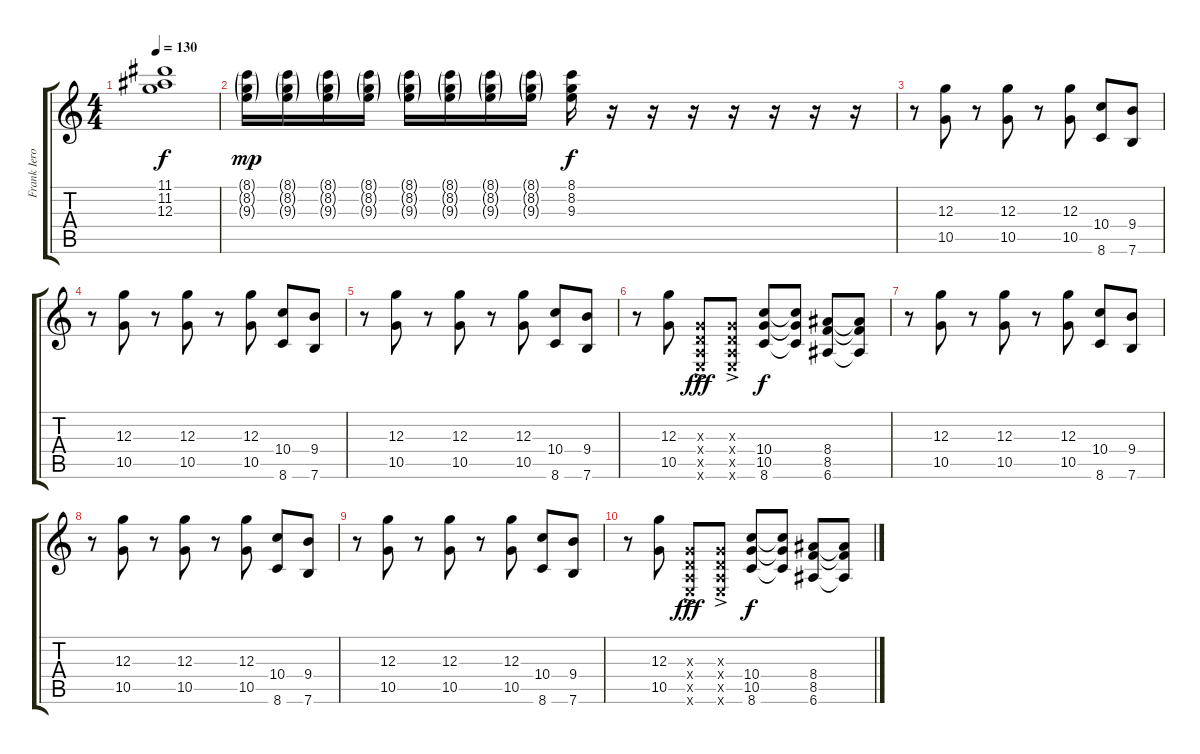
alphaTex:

\track ("Frank Iero - Guitar 2" "Frank Iero") {instrument distortionguitar}
\staff {score tabs}
\tuning (E4 B3 G3 D3 A2 E2) {hide}
\ts (4 4)
\tempo 130
\clef g2
\ks c
(11.1 11.2 12.3).1{dy f} |
(8.1{g} 8.2{g} 9.3{g}).16{dy mp} (8.1{g} 8.2{g} 9.3{g}).16 (8.1{g} 8.2{g} 9.3{g}).16 (8.1{g} 8.2{g} 9.3{g}).16 (8.1{g} 8.2{g} 9.3{g}).16 (8.1{g} 8.2{g} 9.3{g}).16 (8.1{g} 8.2{g} 9.3{g}).16 (8.1{g} 8.2{g} 9.3{g}).16 (8.1 8.2 9.3).16{dy f} r.16 r.16 r.16 r.16 r.16 r.16 r.16 |
r.8{instrument distortionguitar} (12.3 10.5).8 r.8 (12.3 10.5).8 r.8 (12.3 10.5).8 (10.4 8.6).8 (9.4 7.6).8 |
r.8 (12.3 10.5).8 r.8 (12.3 10.5).8 r.8 (12.3 10.5).8 (10.4 8.6).8 (9.4 7.6).8 |
r.8 (12.3 10.5).8 r.8 (12.3 10.5).8 r.8 (12.3 10.5).8 (10.4 8.6).8 (9.4 7.6).8 |
r.8 (12.3 10.5).8 (0.3{ac x} 0.4{ac x} 0.5{ac x} 0.6{ac x}).8{dy fff} (0.3{ac x} 0.4{ac x} 0.5{ac x} 0.6{ac x}).8 (10.4 10.5 8.6).8{dy f} (10.4{t} 10.5{t} 8.6{t}).8 (8.4 8.5 6.6).8 (8.4{t} 8.5{t} 6.6{t}).8 |
r.8{instrument distortionguitar} (12.3 10.5).8 r.8 (12.3 10.5).8 r.8 (12.3 10.5).8 (10.4 8.6).8 (9.4 7.6).8 |
r.8 (12.3 10.5).8 r.8 (12.3 10.5).8 r.8 (12.3 10.5).8 (10.4 8.6).8 (9.4 7.6).8 |
r.8 (12.3 10.5).8 r.8 (12.3 10.5).8 r.8 (12.3 10.5).8 (10.4 8.6).8 (9.4 7.6).8 |
r.8 (12.3 10.5).8 (0.3{ac x} 0.4{ac x} 0.5{ac x} 0.6{ac x}).8{dy fff} (0.3{ac x} 0.4{ac x} 0.5{ac x} 0.6{ac x}).8 (10.4 10.5 8.6).8{dy f} (10.4{t} 10.5{t} 8.6{t}).8 (8.4 8.5 6.6).8 (8.4{t} 8.5{t} 6.6{t}).8
